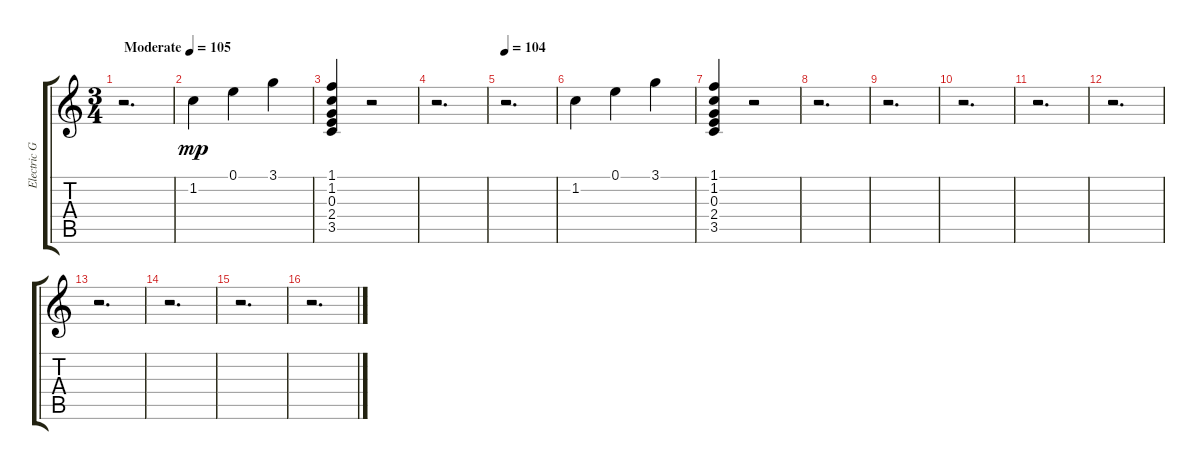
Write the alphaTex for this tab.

\track ("Electric Guitar 2" "Electric G") {instrument electricguitarjazz}
\staff {score tabs}
\tuning (E4 B3 G3 D3 A2 E2) {hide}
\ts (3 4)
\tempo (105 "Moderate")
\tempo 104
\tempo (105 "Moderate")
\clef g2
\ks c
r.2{d dy mp instrument electricguitarjazz} |
1.2.4 0.1.4 3.1.4 |
(1.1 1.2 0.3 2.4 3.5).4 r.2 |
r.2{d} |
\tempo 104
r.2{d} |
1.2.4 0.1.4 3.1.4 |
(1.1 1.2 0.3 2.4 3.5).4 r.2 |
r.2{d} |
r.2{d} |
r.2{d} |
r.2{d} |
r.2{d} |
r.2{d} |
r.2{d} |
r.2{d} |
r.2{d}
